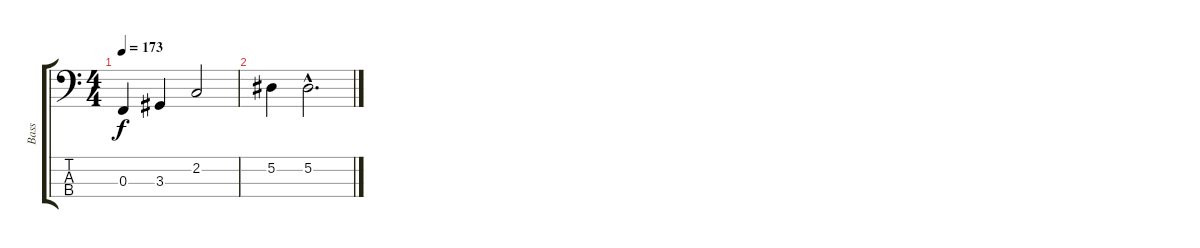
\track ("Bass" "Bass") {instrument electricbassfinger}
\staff {score tabs}
\tuning (Eb2 Bb1 F1 C1) {hide}
\ts (4 4)
\tempo 173
\clef f4
\ks c
0.3{t}.4{dy f} 3.3.4 2.2.2 |
5.2.4 5.2{hac}.2{d}
